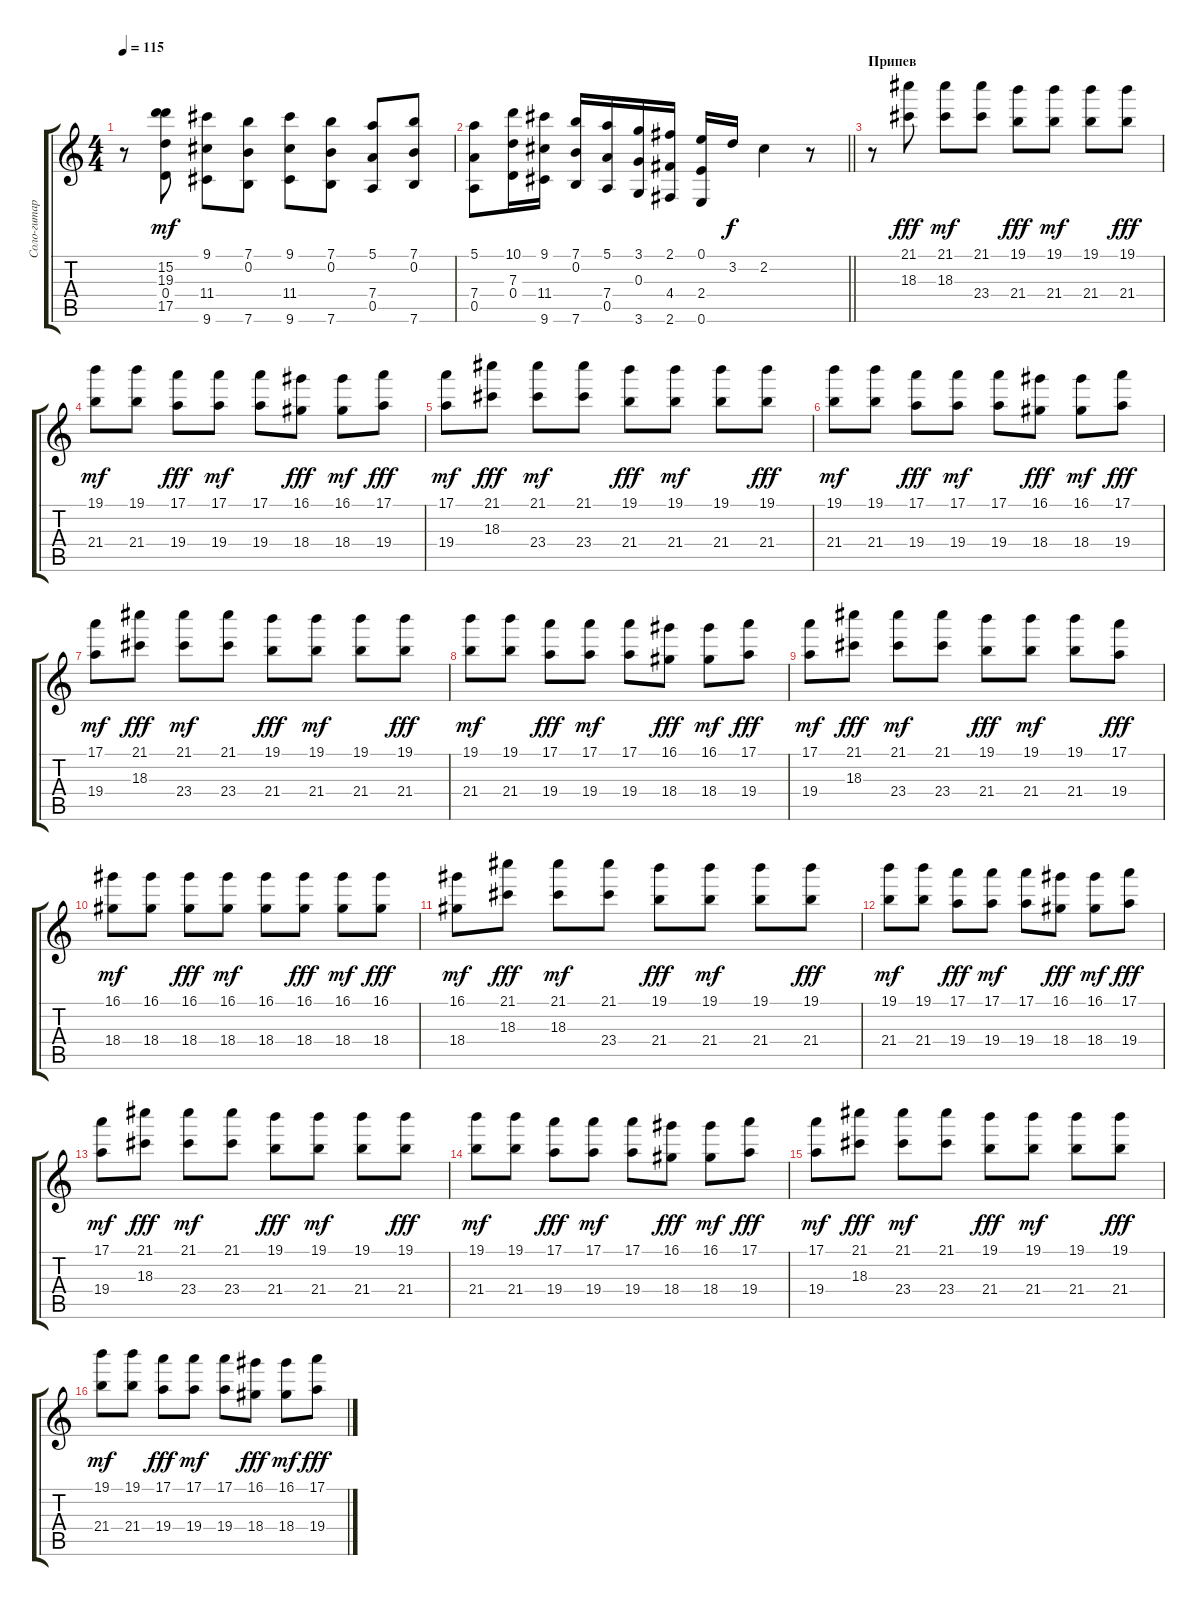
\track ("Соло-гитара" "Соло-гитар") {instrument acousticguitarsteel}
\staff {score tabs}
\tuning (E4 B3 G3 D3 A2 E2) {hide}
\ts (4 4)
\tempo 115
\clef g2
\ks c
r.8{dy mf} (15.2 19.3 0.4 17.5).8 (9.1 11.4 9.6).8 (7.1 0.2 7.6).8 (9.1 11.4 9.6).8 (7.1 0.2 7.6).8 (5.1 7.4 0.5).8 (7.1 0.2 7.6).8 |
\barLineRight lightlight
(5.1 7.4 0.5).8 (10.1 7.3 0.4).16 (9.1 11.4 9.6).16 (7.1 0.2 7.6).16 (5.1 7.4 0.5).16 (3.1 0.3 3.6).16 (2.1 4.4 2.6).16 (0.1 2.4 0.6).16 3.2.16{dy f} 2.2.4 r.8 |
\section ("" "Припев")
r.8 (21.1 18.3).8{dy fff} (21.1 18.3).8{dy mf} (21.1 23.4).8 (19.1 21.4).8{dy fff} (19.1 21.4).8{dy mf} (19.1 21.4).8 (19.1 21.4).8{dy fff} |
(19.1 21.4).8{dy mf} (19.1 21.4).8 (17.1 19.4).8{dy fff} (17.1 19.4).8{dy mf} (17.1 19.4).8 (16.1 18.4).8{dy fff} (16.1 18.4).8{dy mf} (17.1 19.4).8{dy fff} |
(17.1 19.4).8{dy mf} (21.1 18.3).8{dy fff} (21.1 23.4).8{dy mf} (21.1 23.4).8 (19.1 21.4).8{dy fff} (19.1 21.4).8{dy mf} (19.1 21.4).8 (19.1 21.4).8{dy fff} |
(19.1 21.4).8{dy mf} (19.1 21.4).8 (17.1 19.4).8{dy fff} (17.1 19.4).8{dy mf} (17.1 19.4).8 (16.1 18.4).8{dy fff} (16.1 18.4).8{dy mf} (17.1 19.4).8{dy fff} |
(17.1 19.4).8{dy mf} (21.1 18.3).8{dy fff} (21.1 23.4).8{dy mf} (21.1 23.4).8 (19.1 21.4).8{dy fff} (19.1 21.4).8{dy mf} (19.1 21.4).8 (19.1 21.4).8{dy fff} |
(19.1 21.4).8{dy mf} (19.1 21.4).8 (17.1 19.4).8{dy fff} (17.1 19.4).8{dy mf} (17.1 19.4).8 (16.1 18.4).8{dy fff} (16.1 18.4).8{dy mf} (17.1 19.4).8{dy fff} |
(17.1 19.4).8{dy mf} (21.1 18.3).8{dy fff} (21.1 23.4).8{dy mf} (21.1 23.4).8 (19.1 21.4).8{dy fff} (19.1 21.4).8{dy mf} (19.1 21.4).8 (17.1 19.4).8{dy fff} |
(16.1 18.4).8{dy mf} (16.1 18.4).8 (16.1 18.4).8{dy fff} (16.1 18.4).8{dy mf} (16.1 18.4).8 (16.1 18.4).8{dy fff} (16.1 18.4).8{dy mf} (16.1 18.4).8{dy fff} |
(16.1 18.4).8{dy mf} (21.1 18.3).8{dy fff} (21.1 18.3).8{dy mf} (21.1 23.4).8 (19.1 21.4).8{dy fff} (19.1 21.4).8{dy mf} (19.1 21.4).8 (19.1 21.4).8{dy fff} |
(19.1 21.4).8{dy mf} (19.1 21.4).8 (17.1 19.4).8{dy fff} (17.1 19.4).8{dy mf} (17.1 19.4).8 (16.1 18.4).8{dy fff} (16.1 18.4).8{dy mf} (17.1 19.4).8{dy fff} |
(17.1 19.4).8{dy mf} (21.1 18.3).8{dy fff} (21.1 23.4).8{dy mf} (21.1 23.4).8 (19.1 21.4).8{dy fff} (19.1 21.4).8{dy mf} (19.1 21.4).8 (19.1 21.4).8{dy fff} |
(19.1 21.4).8{dy mf} (19.1 21.4).8 (17.1 19.4).8{dy fff} (17.1 19.4).8{dy mf} (17.1 19.4).8 (16.1 18.4).8{dy fff} (16.1 18.4).8{dy mf} (17.1 19.4).8{dy fff} |
(17.1 19.4).8{dy mf} (21.1 18.3).8{dy fff} (21.1 23.4).8{dy mf} (21.1 23.4).8 (19.1 21.4).8{dy fff} (19.1 21.4).8{dy mf} (19.1 21.4).8 (19.1 21.4).8{dy fff} |
(19.1 21.4).8{dy mf} (19.1 21.4).8 (17.1 19.4).8{dy fff} (17.1 19.4).8{dy mf} (17.1 19.4).8 (16.1 18.4).8{dy fff} (16.1 18.4).8{dy mf} (17.1 19.4).8{dy fff}
